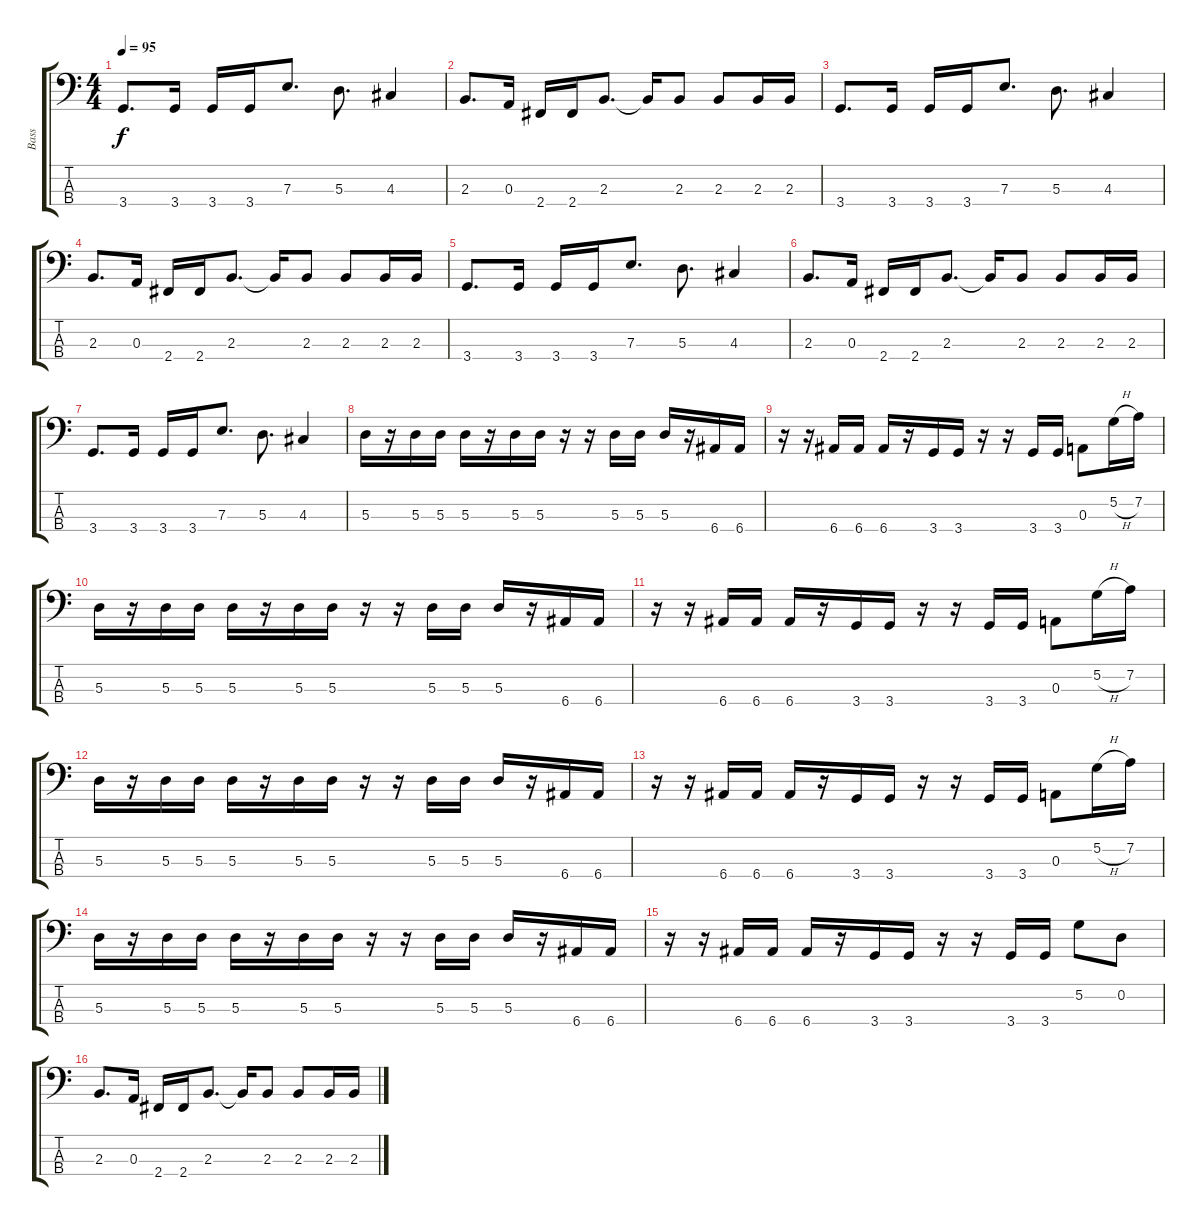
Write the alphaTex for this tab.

\track ("Bass" "Bass") {instrument electricbassfinger}
\staff {score tabs}
\tuning (G2 D2 A1 E1) {hide}
\ts (4 4)
\tempo 95
\clef f4
\ks c
3.4.8{d dy f} 3.4.16 3.4.16 3.4.16 7.3.8{d} 5.3.8{d} 4.3.4 |
2.3.8{d} 0.3.16 2.4.16 2.4.16 2.3.8{d} 2.3{t}.16 2.3.8 2.3.8 2.3.16 2.3.16 |
3.4.8{d} 3.4.16 3.4.16 3.4.16 7.3.8{d} 5.3.8{d} 4.3.4 |
2.3.8{d} 0.3.16 2.4.16 2.4.16 2.3.8{d} 2.3{t}.16 2.3.8 2.3.8 2.3.16 2.3.16 |
3.4.8{d} 3.4.16 3.4.16 3.4.16 7.3.8{d} 5.3.8{d} 4.3.4 |
2.3.8{d} 0.3.16 2.4.16 2.4.16 2.3.8{d} 2.3{t}.16 2.3.8 2.3.8 2.3.16 2.3.16 |
3.4.8{d} 3.4.16 3.4.16 3.4.16 7.3.8{d} 5.3.8{d} 4.3.4 |
5.3.16 r.16 5.3.16 5.3.16 5.3.16 r.16 5.3.16 5.3.16 r.16 r.16 5.3.16 5.3.16 5.3.16 r.16 6.4.16 6.4.16 |
r.16 r.16 6.4.16 6.4.16 6.4.16 r.16 3.4.16 3.4.16 r.16 r.16 3.4.16 3.4.16 0.3.8 5.2{h}.16 7.2.16 |
5.3.16 r.16 5.3.16 5.3.16 5.3.16 r.16 5.3.16 5.3.16 r.16 r.16 5.3.16 5.3.16 5.3.16 r.16 6.4.16 6.4.16 |
r.16 r.16 6.4.16 6.4.16 6.4.16 r.16 3.4.16 3.4.16 r.16 r.16 3.4.16 3.4.16 0.3.8 5.2{h}.16 7.2.16 |
5.3.16 r.16 5.3.16 5.3.16 5.3.16 r.16 5.3.16 5.3.16 r.16 r.16 5.3.16 5.3.16 5.3.16 r.16 6.4.16 6.4.16 |
r.16 r.16 6.4.16 6.4.16 6.4.16 r.16 3.4.16 3.4.16 r.16 r.16 3.4.16 3.4.16 0.3.8 5.2{h}.16 7.2.16 |
5.3.16 r.16 5.3.16 5.3.16 5.3.16 r.16 5.3.16 5.3.16 r.16 r.16 5.3.16 5.3.16 5.3.16 r.16 6.4.16 6.4.16 |
r.16 r.16 6.4.16 6.4.16 6.4.16 r.16 3.4.16 3.4.16 r.16 r.16 3.4.16 3.4.16 5.2.8 0.2.8 |
2.3.8{d} 0.3.16 2.4.16 2.4.16 2.3.8{d} 2.3{t}.16 2.3.8 2.3.8 2.3.16 2.3.16
